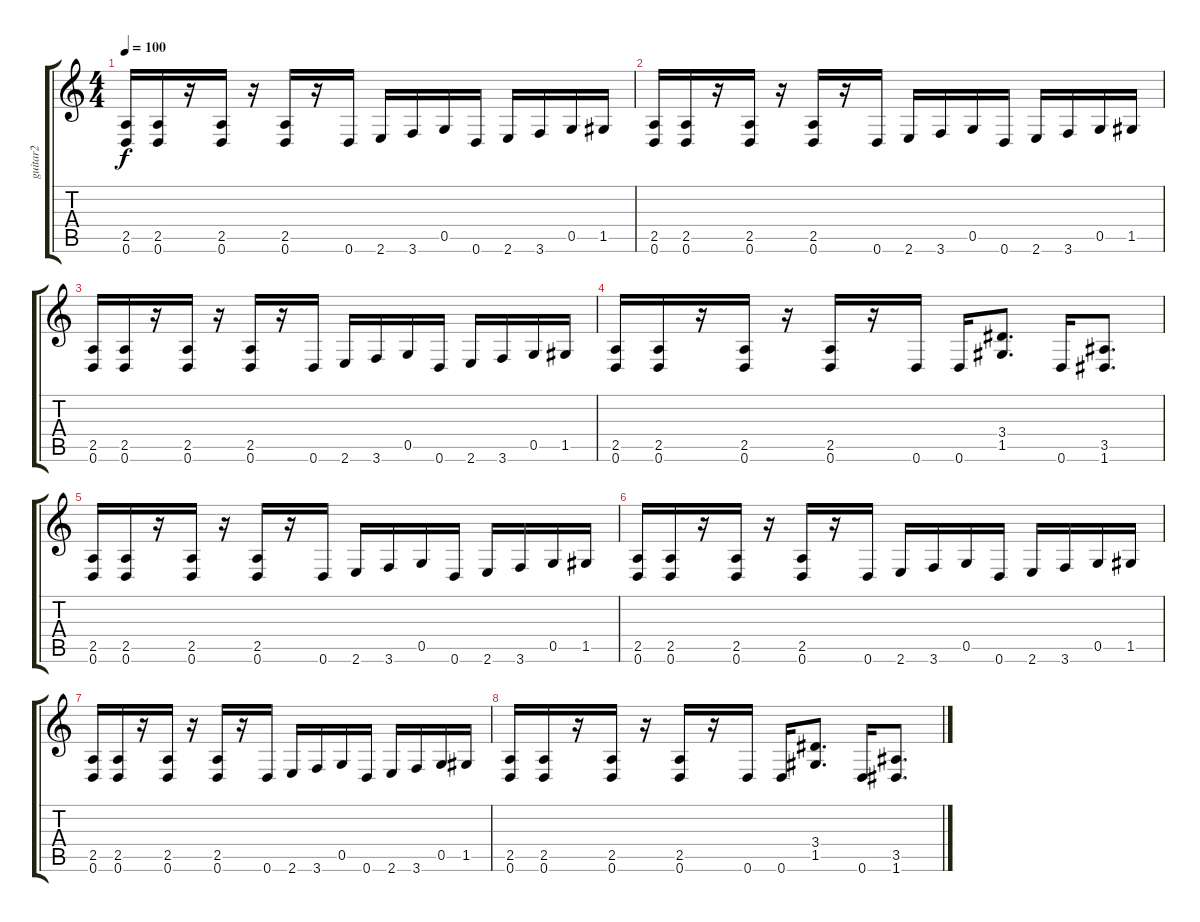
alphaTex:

\track ("guitar2" "guitar2") {instrument distortionguitar}
\staff {score tabs}
\tuning (D4 A3 F3 C3 G2 D2) {hide}
\ts (4 4)
\tempo 100
\clef g2
\ks c
(2.5 0.6).16{dy f} (2.5 0.6).16 r.16 (2.5 0.6).16 r.16 (2.5 0.6).16 r.16 0.6.16 2.6.16 3.6.16 0.5.16 0.6.16 2.6.16 3.6.16 0.5.16 1.5.16 |
(2.5 0.6).16 (2.5 0.6).16 r.16 (2.5 0.6).16 r.16 (2.5 0.6).16 r.16 0.6.16 2.6.16 3.6.16 0.5.16 0.6.16 2.6.16 3.6.16 0.5.16 1.5.16 |
(2.5 0.6).16 (2.5 0.6).16 r.16 (2.5 0.6).16 r.16 (2.5 0.6).16 r.16 0.6.16 2.6.16 3.6.16 0.5.16 0.6.16 2.6.16 3.6.16 0.5.16 1.5.16 |
(2.5 0.6).16 (2.5 0.6).16 r.16 (2.5 0.6).16 r.16 (2.5 0.6).16 r.16 0.6.16 0.6.16 (3.4 1.5).8{d} 0.6.16 (3.5 1.6).8{d} |
(2.5 0.6).16 (2.5 0.6).16 r.16 (2.5 0.6).16 r.16 (2.5 0.6).16 r.16 0.6.16 2.6.16 3.6.16 0.5.16 0.6.16 2.6.16 3.6.16 0.5.16 1.5.16 |
(2.5 0.6).16 (2.5 0.6).16 r.16 (2.5 0.6).16 r.16 (2.5 0.6).16 r.16 0.6.16 2.6.16 3.6.16 0.5.16 0.6.16 2.6.16 3.6.16 0.5.16 1.5.16 |
(2.5 0.6).16 (2.5 0.6).16 r.16 (2.5 0.6).16 r.16 (2.5 0.6).16 r.16 0.6.16 2.6.16 3.6.16 0.5.16 0.6.16 2.6.16 3.6.16 0.5.16 1.5.16 |
(2.5 0.6).16 (2.5 0.6).16 r.16 (2.5 0.6).16 r.16 (2.5 0.6).16 r.16 0.6.16 0.6.16 (3.4 1.5).8{d} 0.6.16 (3.5 1.6).8{d}
